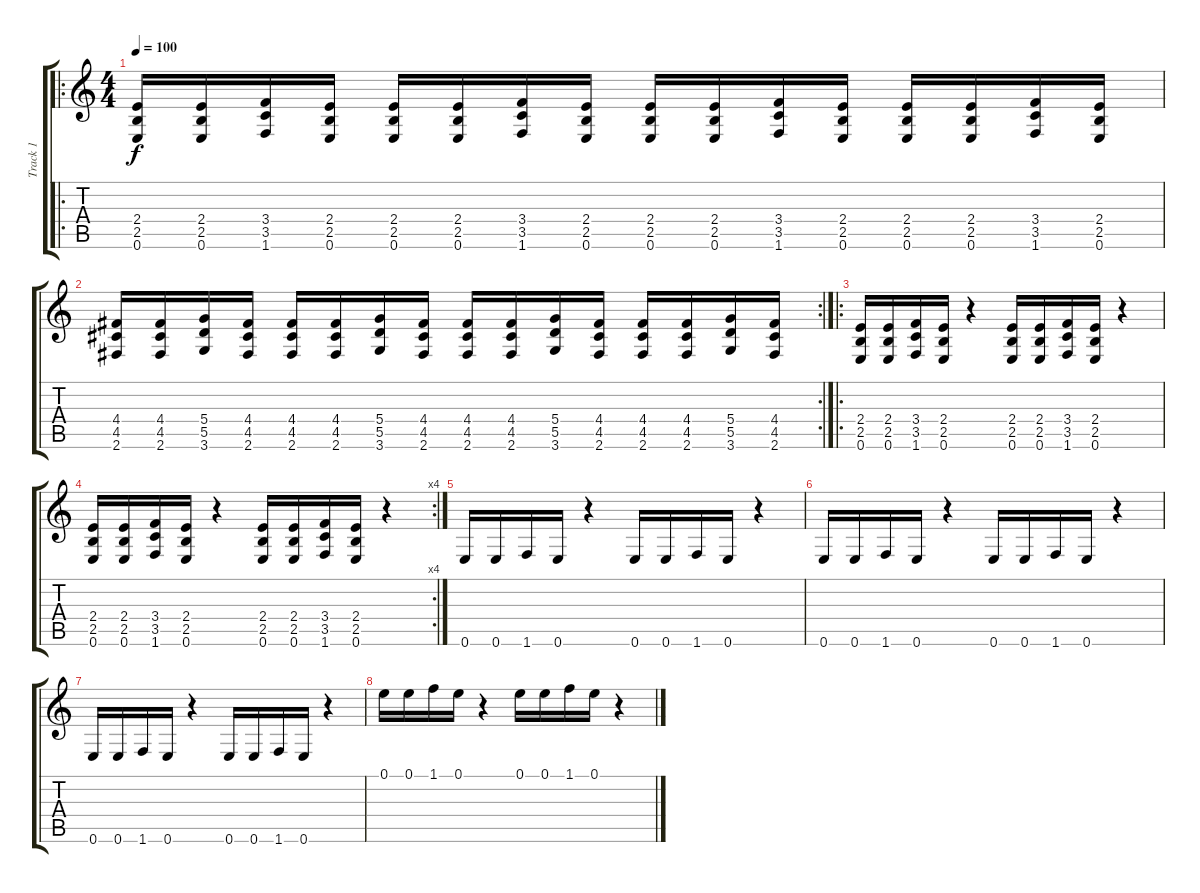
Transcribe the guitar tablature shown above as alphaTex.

\track ("Track 1" "Track 1") {instrument distortionguitar}
\staff {score tabs}
\tuning (E4 B3 G3 D3 A2 E2) {hide}
\ro
\ts (4 4)
\tempo 100
\clef g2
\ks c
(2.4 2.5 0.6).16{dy f} (2.4 2.5 0.6).16 (3.4 3.5 1.6).16 (2.4 2.5 0.6).16 (2.4 2.5 0.6).16 (2.4 2.5 0.6).16 (3.4 3.5 1.6).16 (2.4 2.5 0.6).16 (2.4 2.5 0.6).16 (2.4 2.5 0.6).16 (3.4 3.5 1.6).16 (2.4 2.5 0.6).16 (2.4 2.5 0.6).16 (2.4 2.5 0.6).16 (3.4 3.5 1.6).16 (2.4 2.5 0.6).16 |
\rc 2
(4.4 4.5 2.6).16 (4.4 4.5 2.6).16 (5.4 5.5 3.6).16 (4.4 4.5 2.6).16 (4.4 4.5 2.6).16 (4.4 4.5 2.6).16 (5.4 5.5 3.6).16 (4.4 4.5 2.6).16 (4.4 4.5 2.6).16 (4.4 4.5 2.6).16 (5.4 5.5 3.6).16 (4.4 4.5 2.6).16 (4.4 4.5 2.6).16 (4.4 4.5 2.6).16 (5.4 5.5 3.6).16 (4.4 4.5 2.6).16 |
\ro
(2.4 2.5 0.6).16 (2.4 2.5 0.6).16 (3.4 3.5 1.6).16 (2.4 2.5 0.6).16 r.4 (2.4 2.5 0.6).16 (2.4 2.5 0.6).16 (3.4 3.5 1.6).16 (2.4 2.5 0.6).16 r.4 |
\rc 4
(2.4 2.5 0.6).16 (2.4 2.5 0.6).16 (3.4 3.5 1.6).16 (2.4 2.5 0.6).16 r.4 (2.4 2.5 0.6).16 (2.4 2.5 0.6).16 (3.4 3.5 1.6).16 (2.4 2.5 0.6).16 r.4 |
0.6.16 0.6.16 1.6.16 0.6.16 r.4 0.6.16 0.6.16 1.6.16 0.6.16 r.4 |
0.6.16 0.6.16 1.6.16 0.6.16 r.4 0.6.16 0.6.16 1.6.16 0.6.16 r.4 |
0.6.16 0.6.16 1.6.16 0.6.16 r.4 0.6.16 0.6.16 1.6.16 0.6.16 r.4 |
0.1.16 0.1.16 1.1.16 0.1.16 r.4 0.1.16 0.1.16 1.1.16 0.1.16 r.4
